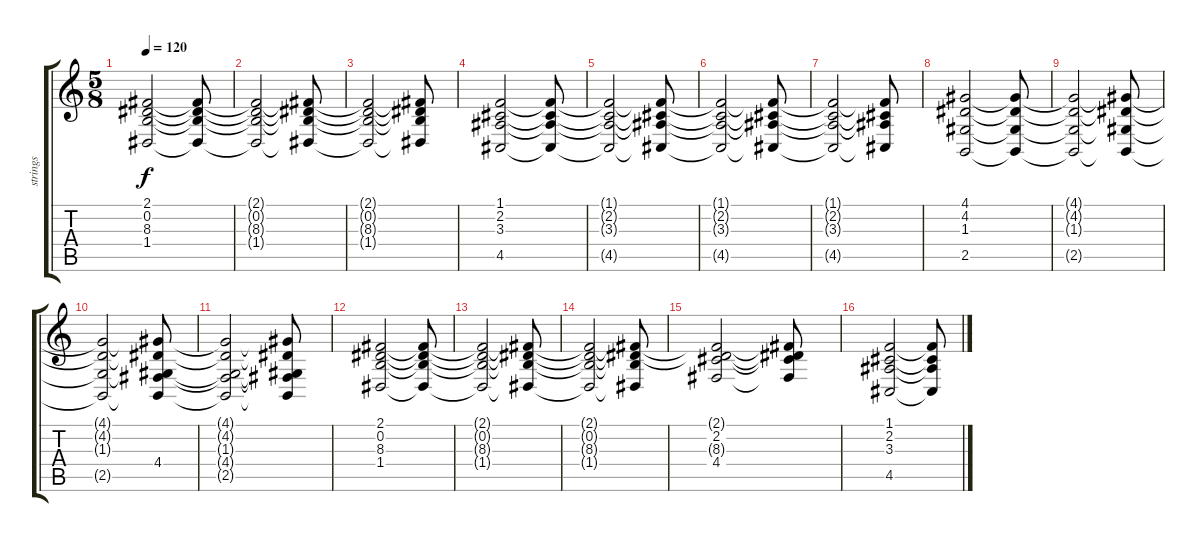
\track ("strings" "strings") {instrument stringensemble1}
\staff {score tabs}
\tuning (E4 B3 G3 D3 A2 E2) {hide}
\ts (5 8)
\tempo 120
\clef g2
\ks c
(2.1{t} 0.2{t} 8.3{t} 1.4{t}).2{dy f} (2.1{t} 0.2{t} 8.3{t} 1.4{t}).8 |
(2.1{t} 0.2{t} 8.3{t} 1.4{t}).2 (2.1{t} 0.2{t} 8.3{t} 1.4{t}).8 |
(2.1{t} 0.2{t} 8.3{t} 1.4{t}).2 (2.1{t} 0.2{t} 8.3{t} 1.4{t}).8 |
(1.1 2.2 3.3 4.5).2 (1.1{t} 2.2{t} 3.3{t} 4.5{t}).8 |
(1.1{t} 2.2{t} 3.3{t} 4.5{t}).2 (1.1{t} 2.2{t} 3.3{t} 4.5{t}).8 |
(1.1{t} 2.2{t} 3.3{t} 4.5{t}).2 (1.1{t} 2.2{t} 3.3{t} 4.5{t}).8 |
(1.1{t} 2.2{t} 3.3{t} 4.5{t}).2 (1.1{t} 2.2{t} 3.3{t} 4.5{t}).8 |
(4.1 4.2 1.3 2.5).2 (4.1{t} 4.2{t} 1.3{t} 2.5{t}).8 |
(4.1{t} 4.2{t} 1.3{t} 2.5{t}).2 (4.1{t} 4.2{t} 1.3{t} 2.5{t}).8 |
(4.1{t} 4.2{t} 1.3{t} 2.5{t}).2 (4.1{t} 4.2{t} 1.3{t} 4.4 2.5{t}).8 |
(4.1{t} 4.2{t} 1.3{t} 4.4{t} 2.5{t}).2 (4.1{t} 4.2{t} 1.3{t} 4.4{t} 2.5{t}).8 |
(2.1 0.2 8.3 1.4).2 (2.1{t} 0.2{t} 8.3{t} 1.4{t}).8 |
(2.1{t} 0.2{t} 8.3{t} 1.4{t}).2 (2.1{t} 0.2{t} 8.3{t} 1.4{t}).8 |
(2.1{t} 0.2{t} 8.3{t} 1.4{t}).2 (2.1{t} 0.2{t} 8.3{t} 1.4{t}).8 |
(2.1{t} 2.2 8.3{t} 4.4).2 (2.1{t} 2.2{t} 8.3{t} 4.4{t}).8 |
(1.1 2.2 3.3 4.5).2 (1.1{t} 2.2{t} 3.3{t} 4.5{t}).8
